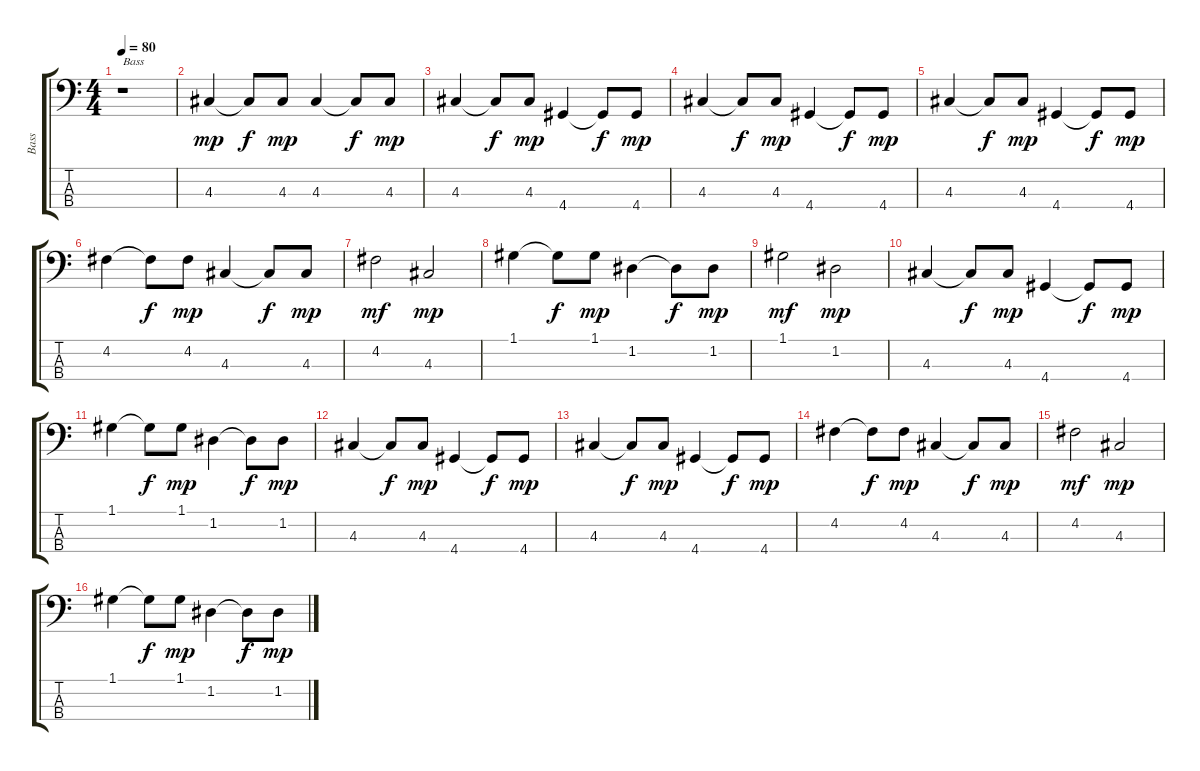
\track ("Bass" "Bass") {instrument acousticbass}
\staff {score tabs}
\tuning (G2 D2 A1 E1) {hide}
\ts (4 4)
\tempo 80
\clef f4
\ks c
r.1{txt "Bass" dy mp instrument acousticbass} |
4.3.4 4.3{t}.8{dy f} 4.3.8{dy mp} 4.3.4 4.3{t}.8{dy f} 4.3.8{dy mp} |
4.3.4 4.3{t}.8{dy f} 4.3.8{dy mp} 4.4.4 4.4{t}.8{dy f} 4.4.8{dy mp} |
4.3.4 4.3{t}.8{dy f} 4.3.8{dy mp} 4.4.4 4.4{t}.8{dy f} 4.4.8{dy mp} |
4.3.4 4.3{t}.8{dy f} 4.3.8{dy mp} 4.4.4 4.4{t}.8{dy f} 4.4.8{dy mp} |
4.2.4 4.2{t}.8{dy f} 4.2.8{dy mp} 4.3.4 4.3{t}.8{dy f} 4.3.8{dy mp} |
4.2.2{dy mf} 4.3.2{dy mp} |
1.1.4 1.1{t}.8{dy f} 1.1.8{dy mp} 1.2.4 1.2{t}.8{dy f} 1.2.8{dy mp} |
1.1.2{dy mf} 1.2.2{dy mp} |
4.3.4 4.3{t}.8{dy f} 4.3.8{dy mp} 4.4.4 4.4{t}.8{dy f} 4.4.8{dy mp} |
1.1.4 1.1{t}.8{dy f} 1.1.8{dy mp} 1.2.4 1.2{t}.8{dy f} 1.2.8{dy mp} |
4.3.4 4.3{t}.8{dy f} 4.3.8{dy mp} 4.4.4 4.4{t}.8{dy f} 4.4.8{dy mp} |
4.3.4 4.3{t}.8{dy f} 4.3.8{dy mp} 4.4.4 4.4{t}.8{dy f} 4.4.8{dy mp} |
4.2.4 4.2{t}.8{dy f} 4.2.8{dy mp} 4.3.4 4.3{t}.8{dy f} 4.3.8{dy mp} |
4.2.2{dy mf} 4.3.2{dy mp} |
1.1.4 1.1{t}.8{dy f} 1.1.8{dy mp} 1.2.4 1.2{t}.8{dy f} 1.2.8{dy mp}
